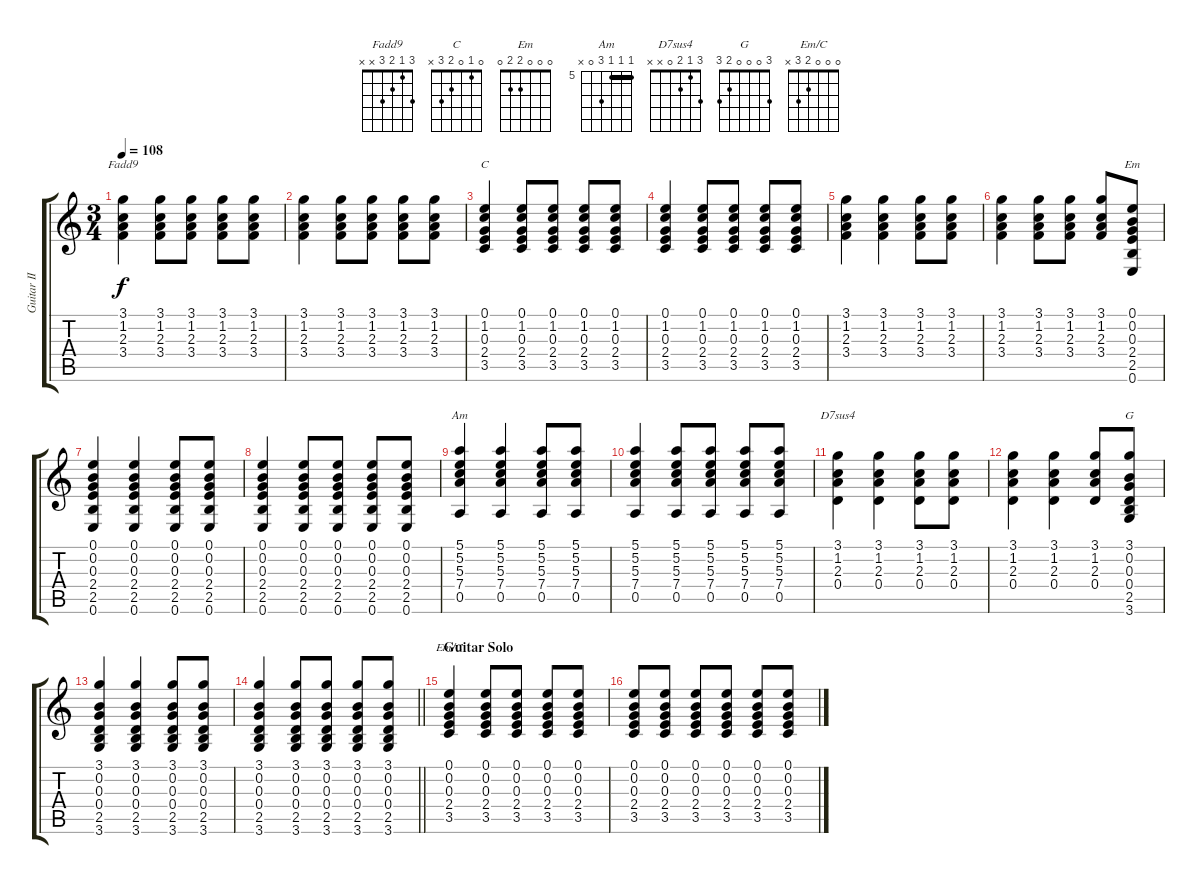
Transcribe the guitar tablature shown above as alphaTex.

\track ("Guitar II" "Guitar II") {instrument acousticguitarnylon}
\staff {score tabs}
\tuning (E4 B3 G3 D3 A2 E2) {hide}
\chord ("Fadd9" 3 1 2 3 x x)
\chord ("C" 0 1 0 2 3 x)
\chord ("Em" 0 0 0 2 2 0)
\chord ("Am" 5 5 5 7 0 x) {firstfret 5 barre 5}
\chord ("D7sus4" 3 1 2 0 x x)
\chord ("G" 3 0 0 0 2 3)
\chord ("Em/C" 0 0 0 2 3 x)
\ts (3 4)
\tempo 108
\clef g2
\ks c
(3.1 1.2 2.3 3.4).4{ch "Fadd9" dy f} (3.1 1.2 2.3 3.4).8 (3.1 1.2 2.3 3.4).8 (3.1 1.2 2.3 3.4).8 (3.1 1.2 2.3 3.4).8 |
(3.1 1.2 2.3 3.4).4 (3.1 1.2 2.3 3.4).8 (3.1 1.2 2.3 3.4).8 (3.1 1.2 2.3 3.4).8 (3.1 1.2 2.3 3.4).8 |
(0.1 1.2 0.3 2.4 3.5).4{ch "C"} (0.1 1.2 0.3 2.4 3.5).8 (0.1 1.2 0.3 2.4 3.5).8 (0.1 1.2 0.3 2.4 3.5).8 (0.1 1.2 0.3 2.4 3.5).8 |
(0.1 1.2 0.3 2.4 3.5).4 (0.1 1.2 0.3 2.4 3.5).8 (0.1 1.2 0.3 2.4 3.5).8 (0.1 1.2 0.3 2.4 3.5).8 (0.1 1.2 0.3 2.4 3.5).8 |
(3.1 1.2 2.3 3.4).4 (3.1 1.2 2.3 3.4).4 (3.1 1.2 2.3 3.4).8 (3.1 1.2 2.3 3.4).8 |
(3.1 1.2 2.3 3.4).4 (3.1 1.2 2.3 3.4).8 (3.1 1.2 2.3 3.4).8 (3.1 1.2 2.3 3.4).8 (0.1 0.2 0.3 2.4 2.5 0.6).8{ch "Em"} |
(0.1 0.2 0.3 2.4 2.5 0.6).4 (0.1 0.2 0.3 2.4 2.5 0.6).4 (0.1 0.2 0.3 2.4 2.5 0.6).8 (0.1 0.2 0.3 2.4 2.5 0.6).8 |
(0.1 0.2 0.3 2.4 2.5 0.6).4 (0.1 0.2 0.3 2.4 2.5 0.6).8 (0.1 0.2 0.3 2.4 2.5 0.6).8 (0.1 0.2 0.3 2.4 2.5 0.6).8 (0.1 0.2 0.3 2.4 2.5 0.6).8 |
(5.1 5.2 5.3 7.4 0.5).4{ch "Am"} (5.1 5.2 5.3 7.4 0.5).4 (5.1 5.2 5.3 7.4 0.5).8 (5.1 5.2 5.3 7.4 0.5).8 |
(5.1 5.2 5.3 7.4 0.5).4 (5.1 5.2 5.3 7.4 0.5).8 (5.1 5.2 5.3 7.4 0.5).8 (5.1 5.2 5.3 7.4 0.5).8 (5.1 5.2 5.3 7.4 0.5).8 |
(3.1 1.2 2.3 0.4).4{ch "D7sus4"} (3.1 1.2 2.3 0.4).4 (3.1 1.2 2.3 0.4).8 (3.1 1.2 2.3 0.4).8 |
(3.1 1.2 2.3 0.4).4 (3.1 1.2 2.3 0.4).4 (3.1 1.2 2.3 0.4).8 (3.1 0.2 0.3 0.4 2.5 3.6).8{ch "G"} |
(3.1 0.2 0.3 0.4 2.5 3.6).4 (3.1 0.2 0.3 0.4 2.5 3.6).4 (3.1 0.2 0.3 0.4 2.5 3.6).8 (3.1 0.2 0.3 0.4 2.5 3.6).8 |
\barLineRight lightlight
(3.1 0.2 0.3 0.4 2.5 3.6).4 (3.1 0.2 0.3 0.4 2.5 3.6).8 (3.1 0.2 0.3 0.4 2.5 3.6).8 (3.1 0.2 0.3 0.4 2.5 3.6).8 (3.1 0.2 0.3 0.4 2.5 3.6).8 |
\section ("" "Guitar Solo")
(0.1 0.2 0.3 2.4 3.5).4{ch "Em/C"} (0.1 0.2 0.3 2.4 3.5).8 (0.1 0.2 0.3 2.4 3.5).8 (0.1 0.2 0.3 2.4 3.5).8 (0.1 0.2 0.3 2.4 3.5).8 |
(0.1 0.2 0.3 2.4 3.5).8 (0.1 0.2 0.3 2.4 3.5).8 (0.1 0.2 0.3 2.4 3.5).8 (0.1 0.2 0.3 2.4 3.5).8 (0.1 0.2 0.3 2.4 3.5).8 (0.1 0.2 0.3 2.4 3.5).8
